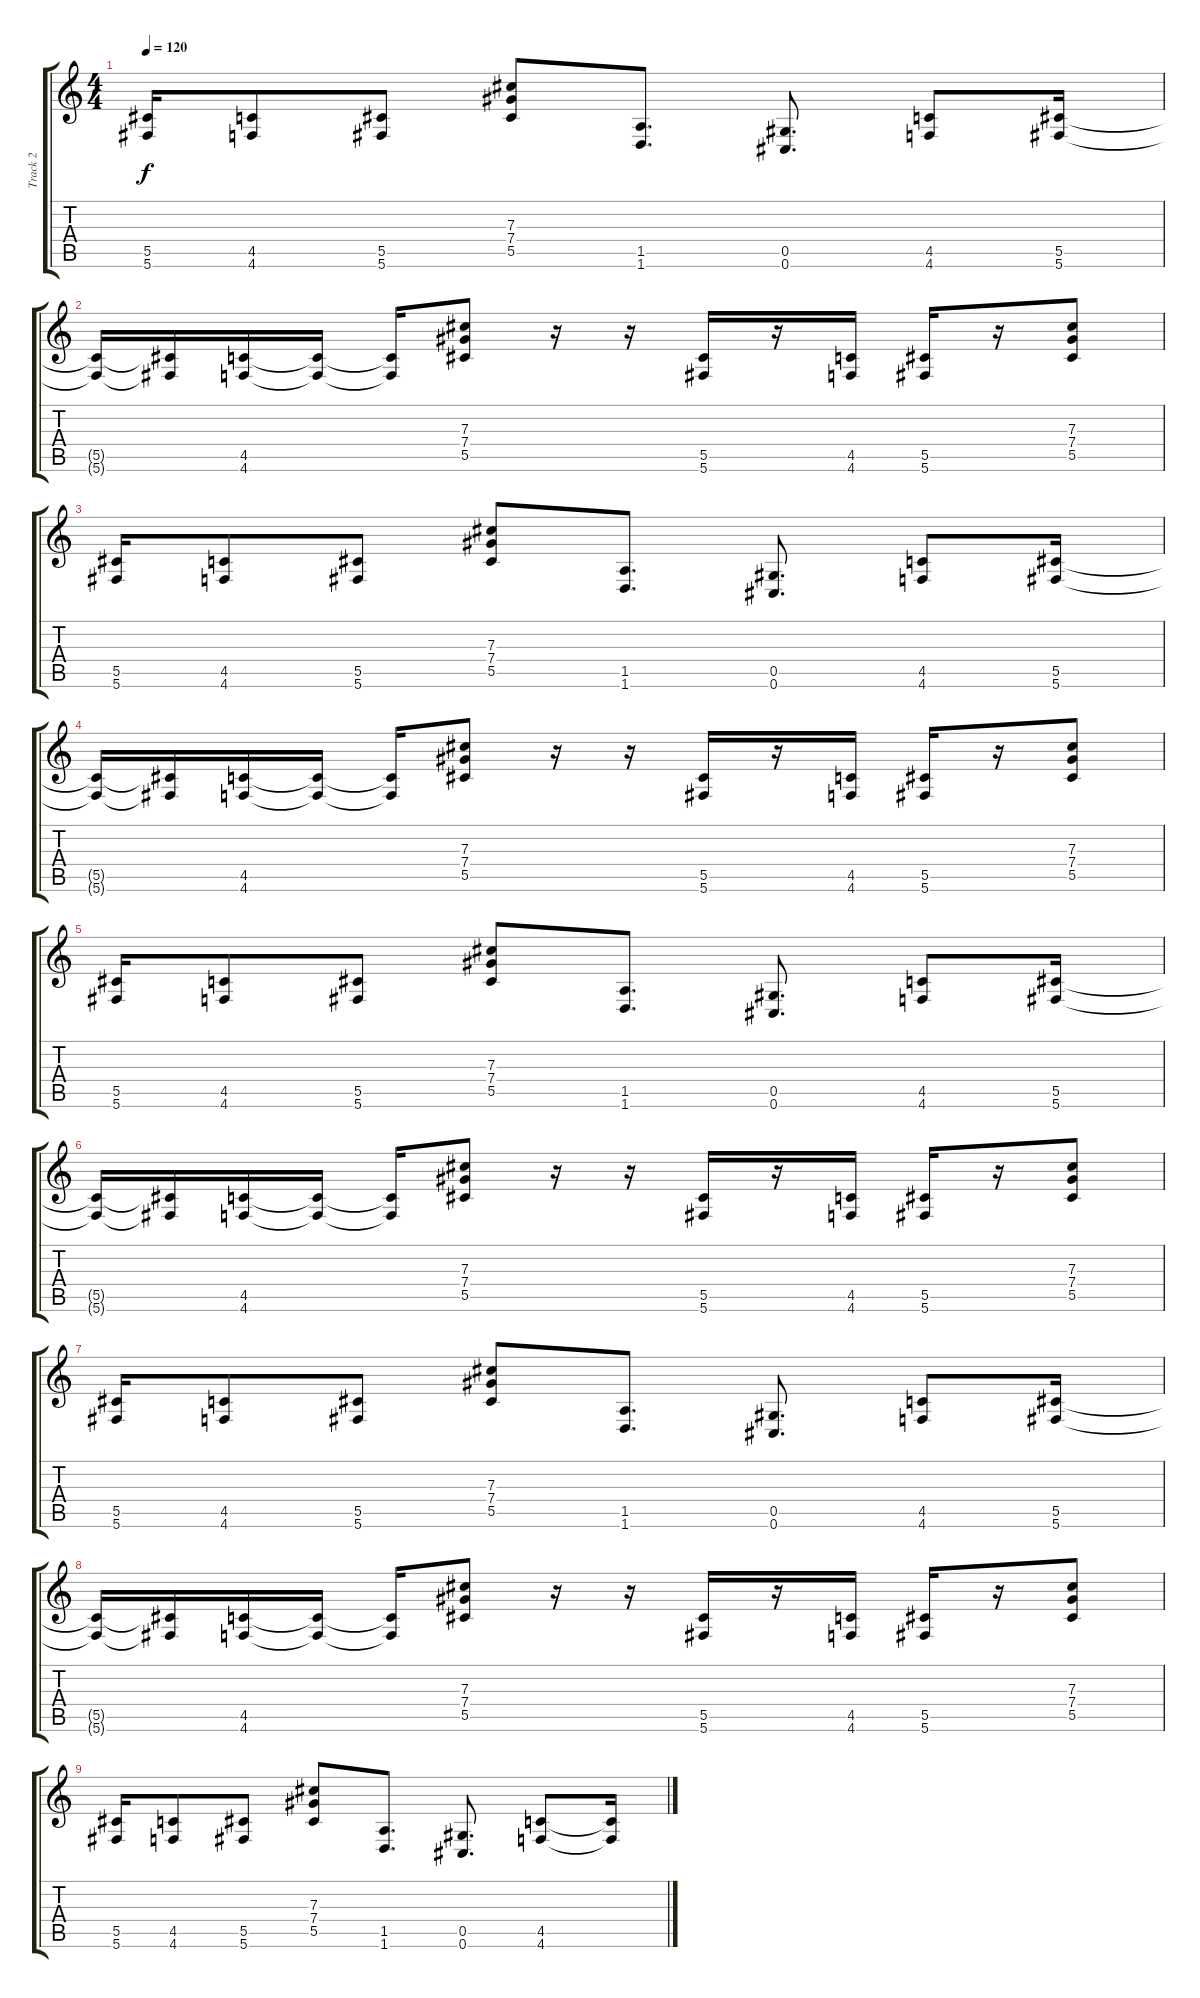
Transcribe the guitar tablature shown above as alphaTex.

\track ("Track 2" "Track 2") {instrument distortionguitar}
\staff {score tabs}
\tuning (Eb4 Bb3 Gb3 Db3 Ab2 Db2) {hide}
\ts (4 4)
\tempo 120
\clef g2
\ks c
(5.5 5.6).16{dy f} (4.5 4.6).8 (5.5 5.6).8 (7.3 7.4 5.5).8 (1.5 1.6).8{d} (0.5 0.6).8{d} (4.5 4.6).8 (5.5 5.6).16 |
(5.5{t} 5.6{t}).16 (5.5{t} 5.6{t}).16 (4.5 4.6).16 (4.5{t} 4.6{t}).16 (4.5{t} 4.6{t}).16 (7.3 7.4 5.5).8 r.16 r.16 (5.5 5.6).16 r.16 (4.5 4.6).16 (5.5 5.6).16 r.16 (7.3 7.4 5.5).8 |
(5.5 5.6).16 (4.5 4.6).8 (5.5 5.6).8 (7.3 7.4 5.5).8 (1.5 1.6).8{d} (0.5 0.6).8{d} (4.5 4.6).8 (5.5 5.6).16 |
(5.5{t} 5.6{t}).16 (5.5{t} 5.6{t}).16 (4.5 4.6).16 (4.5{t} 4.6{t}).16 (4.5{t} 4.6{t}).16 (7.3 7.4 5.5).8 r.16 r.16 (5.5 5.6).16 r.16 (4.5 4.6).16 (5.5 5.6).16 r.16 (7.3 7.4 5.5).8 |
(5.5 5.6).16 (4.5 4.6).8 (5.5 5.6).8 (7.3 7.4 5.5).8 (1.5 1.6).8{d} (0.5 0.6).8{d} (4.5 4.6).8 (5.5 5.6).16 |
(5.5{t} 5.6{t}).16 (5.5{t} 5.6{t}).16 (4.5 4.6).16 (4.5{t} 4.6{t}).16 (4.5{t} 4.6{t}).16 (7.3 7.4 5.5).8 r.16 r.16 (5.5 5.6).16 r.16 (4.5 4.6).16 (5.5 5.6).16 r.16 (7.3 7.4 5.5).8 |
(5.5 5.6).16 (4.5 4.6).8 (5.5 5.6).8 (7.3 7.4 5.5).8 (1.5 1.6).8{d} (0.5 0.6).8{d} (4.5 4.6).8 (5.5 5.6).16 |
(5.5{t} 5.6{t}).16 (5.5{t} 5.6{t}).16 (4.5 4.6).16 (4.5{t} 4.6{t}).16 (4.5{t} 4.6{t}).16 (7.3 7.4 5.5).8 r.16 r.16 (5.5 5.6).16 r.16 (4.5 4.6).16 (5.5 5.6).16 r.16 (7.3 7.4 5.5).8 |
(5.5 5.6).16 (4.5 4.6).8 (5.5 5.6).8 (7.3 7.4 5.5).8 (1.5 1.6).8{d} (0.5 0.6).8{d} (4.5 4.6).8 (4.5{t} 4.6{t}).16
